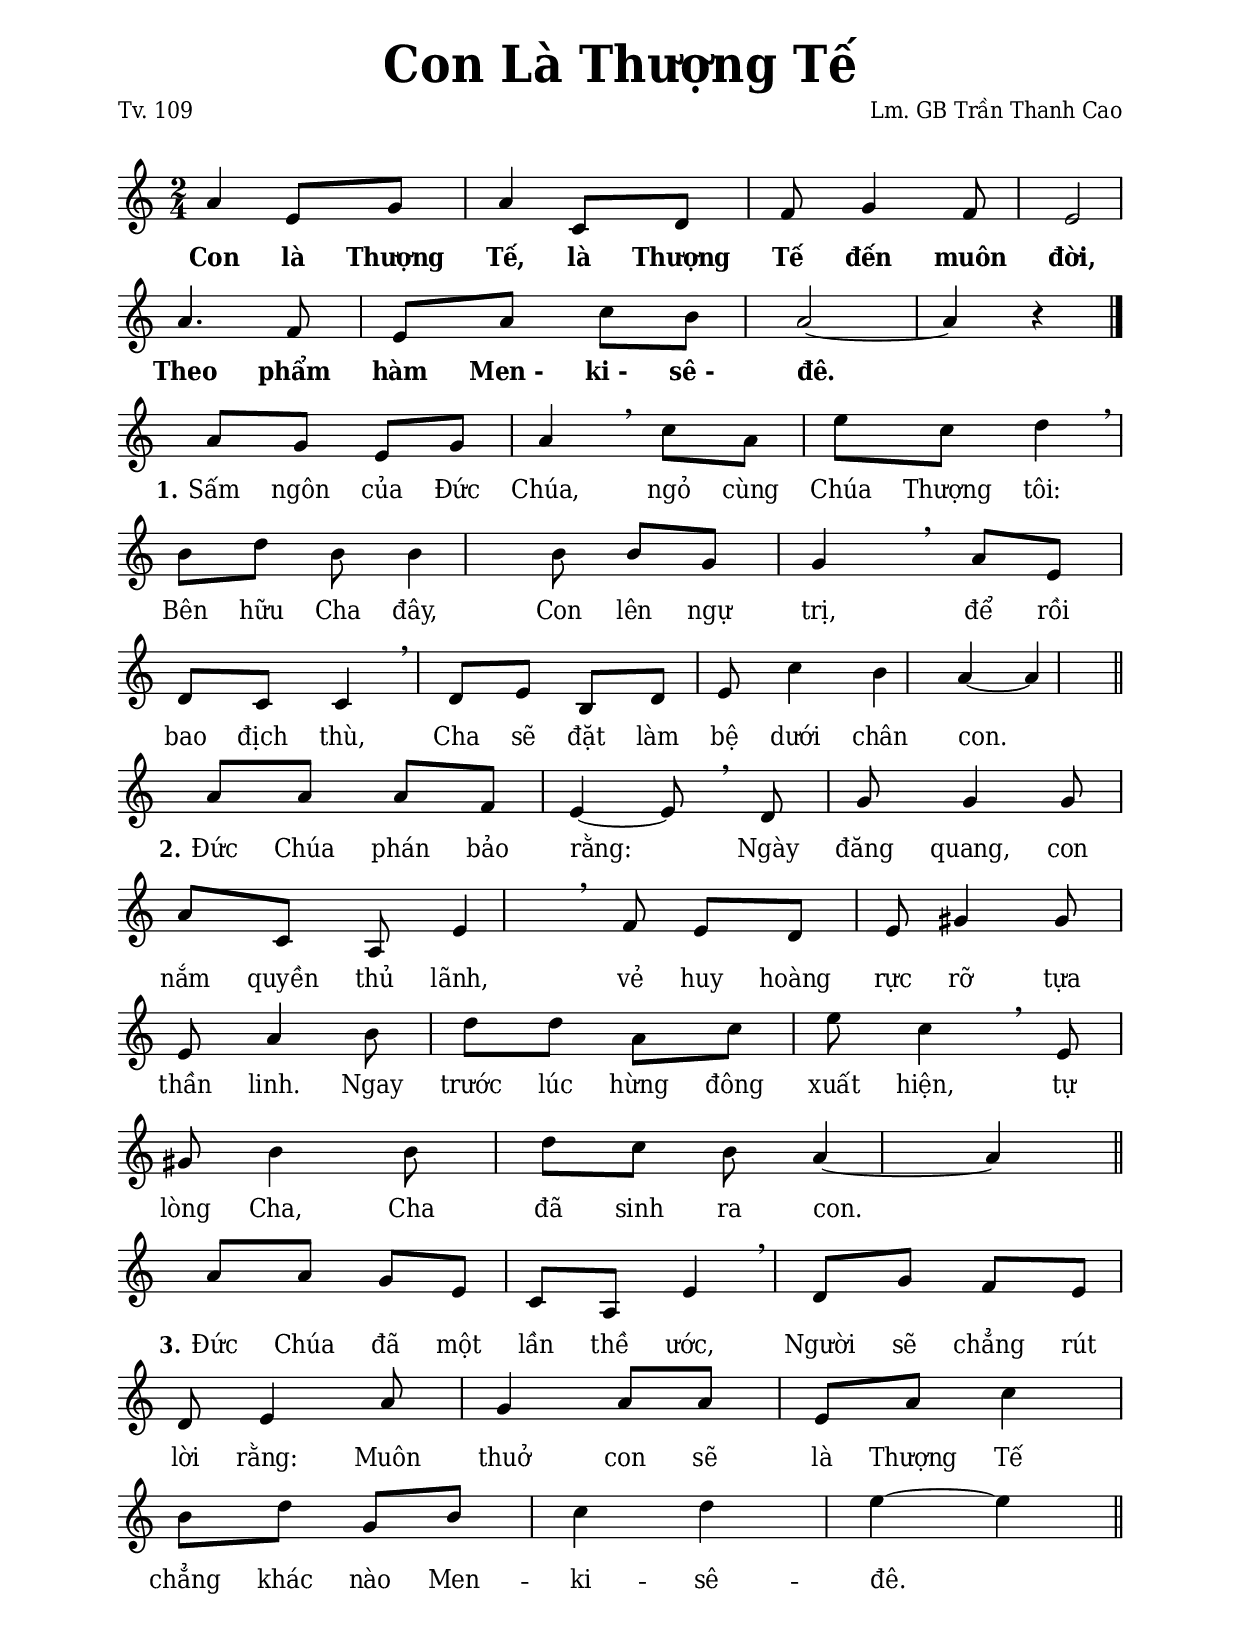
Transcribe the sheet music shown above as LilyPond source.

% Cài đặt chung
\version "2.22.1"
\include "english.ly"

\header {
  title = \markup { \fontsize #3 "Con Là Thượng Tế" }
  poet = "Tv. 109"
  composer = "Lm. GB Trần Thanh Cao"
  arranger = " "
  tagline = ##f
}

% Nhạc điệp khúc
nhacDiepKhuc= \relative c'' {

  a4 e8 g |
  a4 c,8 d |
  f g4 f8 |
  e2 |
  a4. f8 |
  e a c b |
  a2 ~ |
  a4 r \bar "|."
}

% Nhạc phiên khúc
nhacPhienKhucMot = \relative c'' {

  a8 g e g a4 \breathe
  c8 a e' c d4 \breathe
  b8 d b b4 b8 b g g4 \breathe
  a8 e d c c4 \breathe
  d8 e b d e c'4 b a ~ a \bar "||"
}

nhacPhienKhucHai = \relative c'' {

  a8 a a f e4 ~ e8 \breathe
  d g g4 g8 a c, a e'4 \breathe
  f8 e d e gs4 gs8 e a4
  b8 d d a c e c4 \breathe
  e,8 gs b4 b8 d c b a4 ~ a \bar "||"
}

nhacPhienKhucBa = \relative c'' {
 
  a8 a g e c a e'4 \breathe
  d8 g f e d e4
  a8 g4 a8 a e a c4
  b8 d g, b c4 d e ~ e \bar "||"
}

% Lời điệp khúc
loiDiepKhuc = \lyricmode {
   Con là Thượng Tế, là Thượng Tế đến muôn đời,
  Theo phẩm hàm "Men -" "ki -" "sê -" đê.
}

% Lời phiên khúc
loiPhienKhucMot = \lyricmode {
  \set stanza = #"1."
  Sấm ngôn của Đức Chúa, ngỏ cùng Chúa Thượng tôi:
  Bên hữu Cha đây, Con lên ngự trị,
  để rồi bao địch thù, Cha sẽ đặt làm bệ dưới chân con.
}

loiPhienKhucHai = \lyricmode {
  \set stanza = #"2."
  Đức Chúa phán bảo rằng:
  Ngày đăng quang, con nắm quyền thủ lãnh,
  vẻ huy hoàng rực rỡ tựa thần linh.
  Ngay trước lúc hừng đông xuất hiện,
  tự lòng Cha, Cha đã sinh ra con.
}

loiPhienKhucBa = \lyricmode {
  \set stanza = #"3."
  Đức Chúa đã một lần thề ước,
  Người sẽ chẳng rút lời rằng:
  Muôn thuở con sẽ là Thượng Tế
  chẳng khác nào Men -- ki -- sê -- đê.
}


% Dàn trang
\paper {
  #(set-paper-size "a4")
  top-margin = 15\mm
  bottom-margin = 15\mm
  left-margin = 20\mm
  right-margin = 20\mm
  indent = #0
  #(define fonts
    (make-pango-font-tree
      "Deja Vu Serif Condensed"
      "Deja Vu Serif Condensed"
      "Deja Vu Serif Condensed"
      (/ 20 20)))
  page-count = #1
  system-system-spacing = #'((basic-distance . 11.5)
                             (minimum-distance . 11.5)
                             (padding . 1))
  score-system-spacing = #'((basic-distance . 11.5)
                             (minimum-distance . 11.5)
                             (padding . 1))
}

% Thiết lập tông và nhịp
TongNhip = { \key c \major \time 2/4 }

\score {
  \new ChoirStaff <<
    \new Staff = diepKhuc \with {
        \consists "Merge_rests_engraver"
        %\magnifyStaff #(magstep +1)
      }
      <<
      \new Voice = beSop {
        \TongNhip \stemNeutral \nhacDiepKhuc
      }
    >>
    \new Lyrics \with {
          \override VerticalAxisGroup.
            nonstaff-relatedstaff-spacing.padding = #1
          \override VerticalAxisGroup.
            nonstaff-unrelatedstaff-spacing.padding = #1
        }
        \lyricsto beSop \loiDiepKhuc
  >>
  \layout {
    \override Lyrics.LyricText.font-series = #'bold
    %\override Lyrics.LyricText.font-size = #+2
    \override Lyrics.LyricSpace.minimum-distance = #4.0
    \override Score.BarNumber.break-visibility = ##(#f #f #f)
    \override Score.SpacingSpanner.uniform-stretching = ##t
  }
}

\score {
  \new ChoirStaff <<
    \new Staff = phienKhuc \with {
        %\magnifyStaff #(magstep +1)
      }
      <<
      \new Voice = beSop {
        \key c \major \time 2/4 \nhacPhienKhucMot
      }
    >>
    \new Lyrics \with {
          \override VerticalAxisGroup.
            nonstaff-relatedstaff-spacing.padding = #1
          \override VerticalAxisGroup.
            nonstaff-unrelatedstaff-spacing.padding = #1
        }
        \lyricsto beSop \loiPhienKhucMot
  >>
  \layout {
    \override Staff.TimeSignature.transparent = ##t
    %\override Lyrics.LyricText.font-size = #+2
    \override Lyrics.LyricSpace.minimum-distance = #3.0
    \override Score.BarNumber.break-visibility = ##(#f #f #f)
    \override Score.SpacingSpanner.uniform-stretching = ##t
    \set Score.barAlways = ##t
    \set Score.defaultBarType = ""
  } 
}

\score {
  \new ChoirStaff <<
    \new Staff = phienKhuc \with {
        %\magnifyStaff #(magstep +1)
      }
      <<
      \new Voice = beSop {
        \key c \major \time 2/4 \nhacPhienKhucHai
      }
    >>
    \new Lyrics \with {
          \override VerticalAxisGroup.
            nonstaff-relatedstaff-spacing.padding = #1
          \override VerticalAxisGroup.
            nonstaff-unrelatedstaff-spacing.padding = #1
        }
        \lyricsto beSop \loiPhienKhucHai
  >>
  \layout {
    \override Staff.TimeSignature.transparent = ##t
    %\override Lyrics.LyricText.font-size = #+2
    \override Lyrics.LyricSpace.minimum-distance = #3.5
    \override Score.BarNumber.break-visibility = ##(#f #f #f)
    \override Score.SpacingSpanner.uniform-stretching = ##t
    \set Score.barAlways = ##t
    \set Score.defaultBarType = ""
  } 
}

\score {
  \new ChoirStaff <<
    \new Staff = phienKhuc \with {
        %\magnifyStaff #(magstep +1)
      }
      <<
      \new Voice = beSop {
        \key c \major \time 2/4 \nhacPhienKhucBa
      }
    >>
    \new Lyrics \with {
          \override VerticalAxisGroup.
            nonstaff-relatedstaff-spacing.padding = #1.5
          \override VerticalAxisGroup.
            nonstaff-unrelatedstaff-spacing.padding = #1
        }
        \lyricsto beSop \loiPhienKhucBa
  >>
  \layout {
    \override Staff.TimeSignature.transparent = ##t
    %\override Lyrics.LyricText.font-size = #+2
    \override Lyrics.LyricSpace.minimum-distance = #3.5
    \override Score.BarNumber.break-visibility = ##(#f #f #f)
    \override Score.SpacingSpanner.uniform-stretching = ##t
    \set Score.barAlways = ##t
    \set Score.defaultBarType = ""
  } 
}
